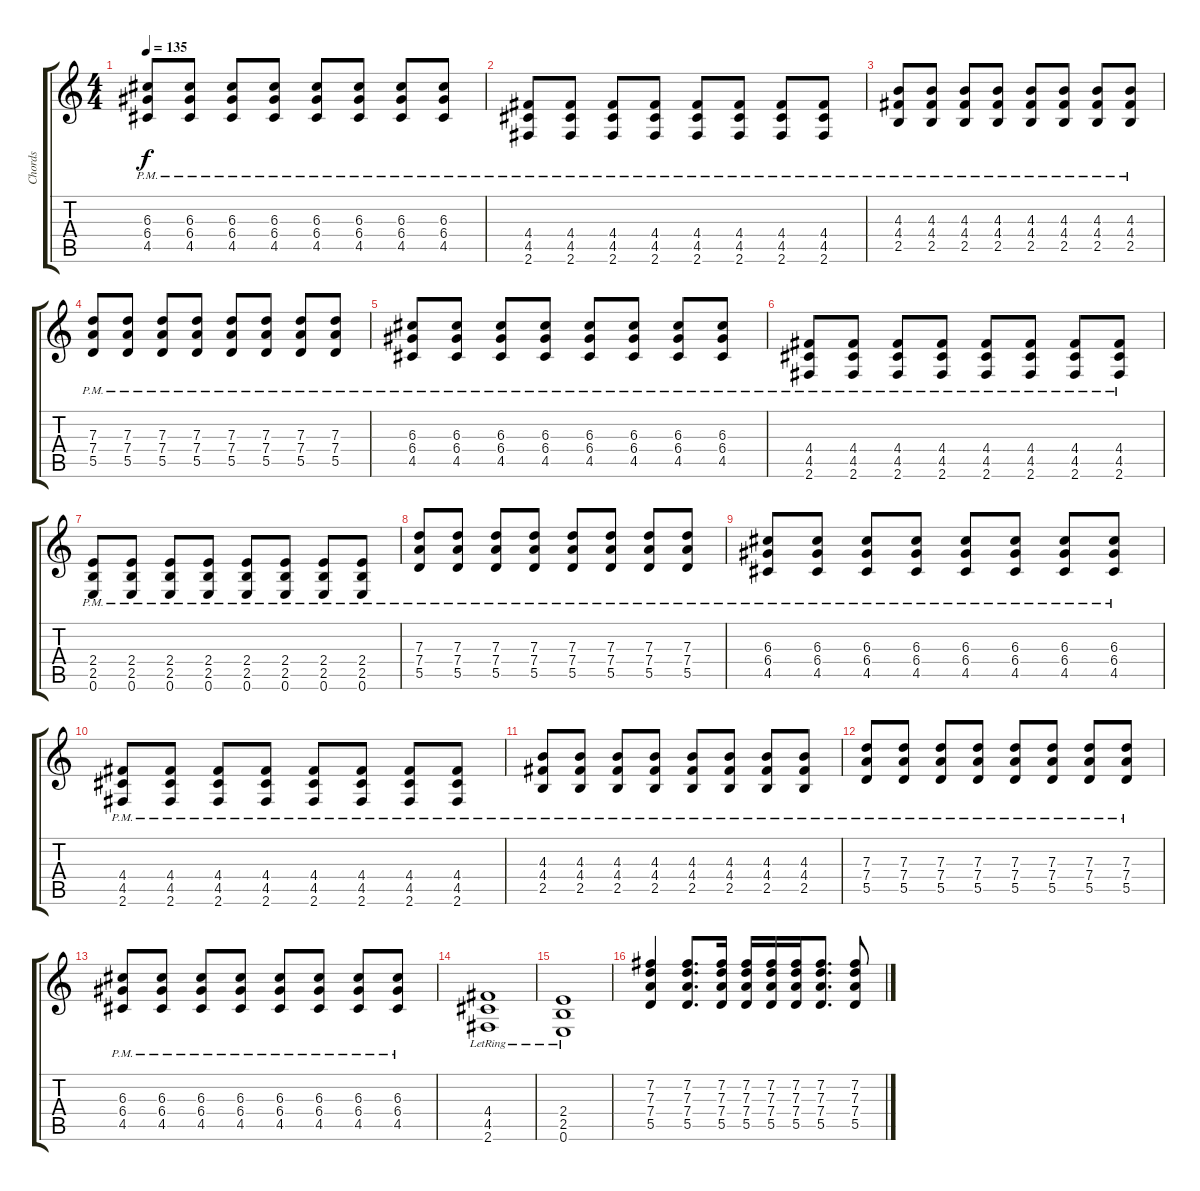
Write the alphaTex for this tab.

\track ("Chords" "Chords") {instrument distortionguitar}
\staff {score tabs}
\tuning (E4 B3 G3 D3 A2 E2) {hide}
\ts (4 4)
\tempo 135
\clef g2
\ks c
(6.3{pm} 6.4{pm} 4.5{pm}).8{dy f} (6.3{pm} 6.4{pm} 4.5{pm}).8 (6.3{pm} 6.4{pm} 4.5{pm}).8 (6.3{pm} 6.4{pm} 4.5{pm}).8 (6.3{pm} 6.4{pm} 4.5{pm}).8 (6.3{pm} 6.4{pm} 4.5{pm}).8 (6.3{pm} 6.4{pm} 4.5{pm}).8 (6.3{pm} 6.4{pm} 4.5{pm}).8 |
(4.4{pm} 4.5{pm} 2.6{pm}).8 (4.4{pm} 4.5{pm} 2.6{pm}).8 (4.4{pm} 4.5{pm} 2.6{pm}).8 (4.4{pm} 4.5{pm} 2.6{pm}).8 (4.4{pm} 4.5{pm} 2.6{pm}).8 (4.4{pm} 4.5{pm} 2.6{pm}).8 (4.4{pm} 4.5{pm} 2.6{pm}).8 (4.4{pm} 4.5{pm} 2.6{pm}).8 |
(4.3{pm} 4.4{pm} 2.5{pm}).8 (4.3{pm} 4.4{pm} 2.5{pm}).8 (4.3{pm} 4.4{pm} 2.5{pm}).8 (4.3{pm} 4.4{pm} 2.5{pm}).8 (4.3{pm} 4.4{pm} 2.5{pm}).8 (4.3{pm} 4.4{pm} 2.5{pm}).8 (4.3{pm} 4.4{pm} 2.5{pm}).8 (4.3{pm} 4.4{pm} 2.5{pm}).8 |
(7.3{pm} 7.4{pm} 5.5{pm}).8 (7.3{pm} 7.4{pm} 5.5{pm}).8 (7.3{pm} 7.4{pm} 5.5{pm}).8 (7.3{pm} 7.4{pm} 5.5{pm}).8 (7.3{pm} 7.4{pm} 5.5{pm}).8 (7.3{pm} 7.4{pm} 5.5{pm}).8 (7.3{pm} 7.4{pm} 5.5{pm}).8 (7.3{pm} 7.4{pm} 5.5{pm}).8 |
(6.3{pm} 6.4{pm} 4.5{pm}).8 (6.3{pm} 6.4{pm} 4.5{pm}).8 (6.3{pm} 6.4{pm} 4.5{pm}).8 (6.3{pm} 6.4{pm} 4.5{pm}).8 (6.3{pm} 6.4{pm} 4.5{pm}).8 (6.3{pm} 6.4{pm} 4.5{pm}).8 (6.3{pm} 6.4{pm} 4.5{pm}).8 (6.3{pm} 6.4{pm} 4.5{pm}).8 |
(4.4{pm} 4.5{pm} 2.6{pm}).8 (4.4{pm} 4.5{pm} 2.6{pm}).8 (4.4{pm} 4.5{pm} 2.6{pm}).8 (4.4{pm} 4.5{pm} 2.6{pm}).8 (4.4{pm} 4.5{pm} 2.6{pm}).8 (4.4{pm} 4.5{pm} 2.6{pm}).8 (4.4{pm} 4.5{pm} 2.6{pm}).8 (4.4{pm} 4.5{pm} 2.6{pm}).8 |
(2.4{pm} 2.5{pm} 0.6{pm}).8 (2.4{pm} 2.5{pm} 0.6{pm}).8 (2.4{pm} 2.5{pm} 0.6{pm}).8 (2.4{pm} 2.5{pm} 0.6{pm}).8 (2.4{pm} 2.5{pm} 0.6{pm}).8 (2.4{pm} 2.5{pm} 0.6{pm}).8 (2.4{pm} 2.5{pm} 0.6{pm}).8 (2.4{pm} 2.5{pm} 0.6{pm}).8 |
(7.3{pm} 7.4{pm} 5.5{pm}).8 (7.3{pm} 7.4{pm} 5.5{pm}).8 (7.3{pm} 7.4{pm} 5.5{pm}).8 (7.3{pm} 7.4{pm} 5.5{pm}).8 (7.3{pm} 7.4{pm} 5.5{pm}).8 (7.3{pm} 7.4{pm} 5.5{pm}).8 (7.3{pm} 7.4{pm} 5.5{pm}).8 (7.3{pm} 7.4{pm} 5.5{pm}).8 |
(6.3{pm} 6.4{pm} 4.5{pm}).8 (6.3{pm} 6.4{pm} 4.5{pm}).8 (6.3{pm} 6.4{pm} 4.5{pm}).8 (6.3{pm} 6.4{pm} 4.5{pm}).8 (6.3{pm} 6.4{pm} 4.5{pm}).8 (6.3{pm} 6.4{pm} 4.5{pm}).8 (6.3{pm} 6.4{pm} 4.5{pm}).8 (6.3{pm} 6.4{pm} 4.5{pm}).8 |
(4.4{pm} 4.5{pm} 2.6{pm}).8 (4.4{pm} 4.5{pm} 2.6{pm}).8 (4.4{pm} 4.5{pm} 2.6{pm}).8 (4.4{pm} 4.5{pm} 2.6{pm}).8 (4.4{pm} 4.5{pm} 2.6{pm}).8 (4.4{pm} 4.5{pm} 2.6{pm}).8 (4.4{pm} 4.5{pm} 2.6{pm}).8 (4.4{pm} 4.5{pm} 2.6{pm}).8 |
(4.3{pm} 4.4{pm} 2.5{pm}).8 (4.3{pm} 4.4{pm} 2.5{pm}).8 (4.3{pm} 4.4{pm} 2.5{pm}).8 (4.3{pm} 4.4{pm} 2.5{pm}).8 (4.3{pm} 4.4{pm} 2.5{pm}).8 (4.3{pm} 4.4{pm} 2.5{pm}).8 (4.3{pm} 4.4{pm} 2.5{pm}).8 (4.3{pm} 4.4{pm} 2.5{pm}).8 |
(7.3{pm} 7.4{pm} 5.5{pm}).8 (7.3{pm} 7.4{pm} 5.5{pm}).8 (7.3{pm} 7.4{pm} 5.5{pm}).8 (7.3{pm} 7.4{pm} 5.5{pm}).8 (7.3{pm} 7.4{pm} 5.5{pm}).8 (7.3{pm} 7.4{pm} 5.5{pm}).8 (7.3{pm} 7.4{pm} 5.5{pm}).8 (7.3{pm} 7.4{pm} 5.5{pm}).8 |
(6.3{pm} 6.4{pm} 4.5{pm}).8 (6.3{pm} 6.4{pm} 4.5{pm}).8 (6.3{pm} 6.4{pm} 4.5{pm}).8 (6.3{pm} 6.4{pm} 4.5{pm}).8 (6.3{pm} 6.4{pm} 4.5{pm}).8 (6.3{pm} 6.4{pm} 4.5{pm}).8 (6.3{pm} 6.4{pm} 4.5{pm}).8 (6.3{pm} 6.4{pm} 4.5{pm}).8 |
(4.4{lr} 4.5{lr} 2.6{lr}).1 |
(2.4{lr} 2.5{lr} 0.6{lr}).1 |
(7.2 7.3 7.4 5.5).4 (7.2 7.3 7.4 5.5).8{d} (7.2 7.3 7.4 5.5).16 (7.2 7.3 7.4 5.5).16 (7.2 7.3 7.4 5.5).16 (7.2 7.3 7.4 5.5).16 (7.2 7.3 7.4 5.5).8{d} (7.2 7.3 7.4 5.5).8
